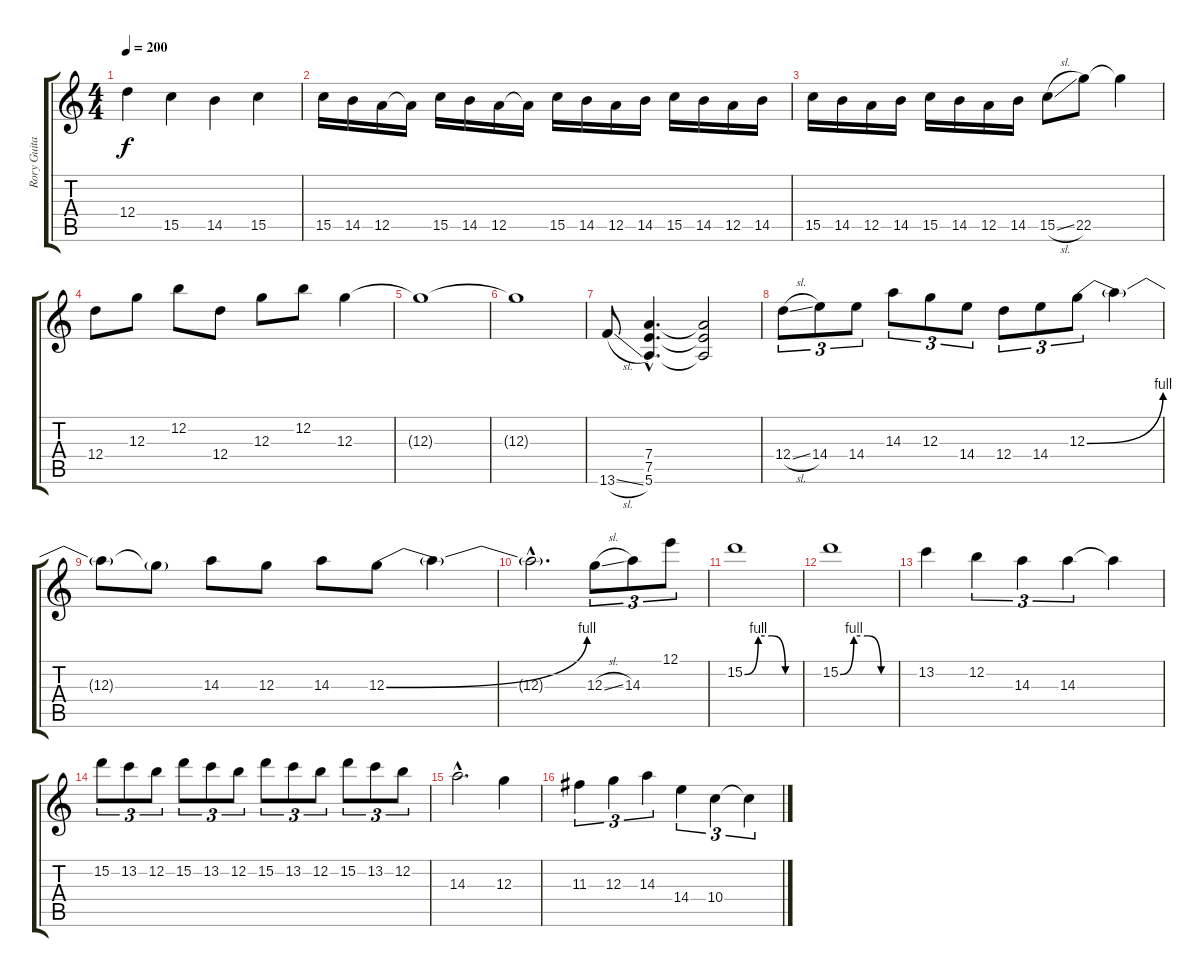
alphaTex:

\track ("Rory Guitar" "Rory Guita") {instrument distortionguitar}
\staff {score tabs}
\tuning (E4 B3 G3 D3 A2 E2) {hide}
\ts (4 4)
\tempo 200
\clef g2
\ks c
12.4.4{dy f} 15.5.4 14.5.4 15.5.4 |
15.5.16 14.5.16 12.5.16 12.5{t}.16 15.5.16 14.5.16 12.5.16 12.5{t}.16 15.5.16 14.5.16 12.5.16 14.5.16 15.5.16 14.5.16 12.5.16 14.5.16 |
15.5.16 14.5.16 12.5.16 14.5.16 15.5.16 14.5.16 12.5.16 14.5.16 15.5{sl}.8 22.5.8 22.5{t}.4 |
12.4.8 12.3.8 12.2.8 12.4.8 12.3.8 12.2.8 12.3.4 |
12.3{t}.1 |
12.3{t}.1 |
13.6{sl}.8 (7.4{hac} 7.5{hac} 5.6{hac}).4{d} (7.4{t} 7.5{t} 5.6{t}).2 |
12.4{sl}.8{tu (3 2)} 14.4.8{tu (3 2)} 14.4.8{tu (3 2)} 14.3.8{tu (3 2)} 12.3.8{tu (3 2)} 14.4.8{tu (3 2)} 12.4.8{tu (3 2)} 14.4.8{tu (3 2)} 12.3{be (bend 0 0 60 4)}.8{tu (3 2)} 12.3{t}.4 |
12.3{t}.8 12.3{t}.8 14.3.8 12.3.8 14.3.8 12.3{be (bend 0 0 60 4)}.8 12.3{t}.4 |
12.3{hac t}.2{d} 12.3{sl}.8{tu (3 2)} 14.3.8{tu (3 2)} 12.1.8{tu (3 2)} |
15.2{be (custom 0 0 15 4 30 4 45 0 60 0)}.1 |
15.2{be (custom 0 0 15 4 30 4 45 0 60 0)}.1 |
13.2.4 12.2.4{tu (3 2)} 14.3.4{tu (3 2)} 14.3.4{tu (3 2)} 14.3{t}.4 |
15.2.8{tu (3 2)} 13.2.8{tu (3 2)} 12.2.8{tu (3 2)} 15.2.8{tu (3 2)} 13.2.8{tu (3 2)} 12.2.8{tu (3 2)} 15.2.8{tu (3 2)} 13.2.8{tu (3 2)} 12.2.8{tu (3 2)} 15.2.8{tu (3 2)} 13.2.8{tu (3 2)} 12.2.8{tu (3 2)} |
14.3{hac}.2{d} 12.3.4 |
11.3.4{tu (3 2)} 12.3.4{tu (3 2)} 14.3.4{tu (3 2)} 14.4.4{tu (3 2)} 10.4.4{tu (3 2)} 10.4{t}.4{tu (3 2)}
